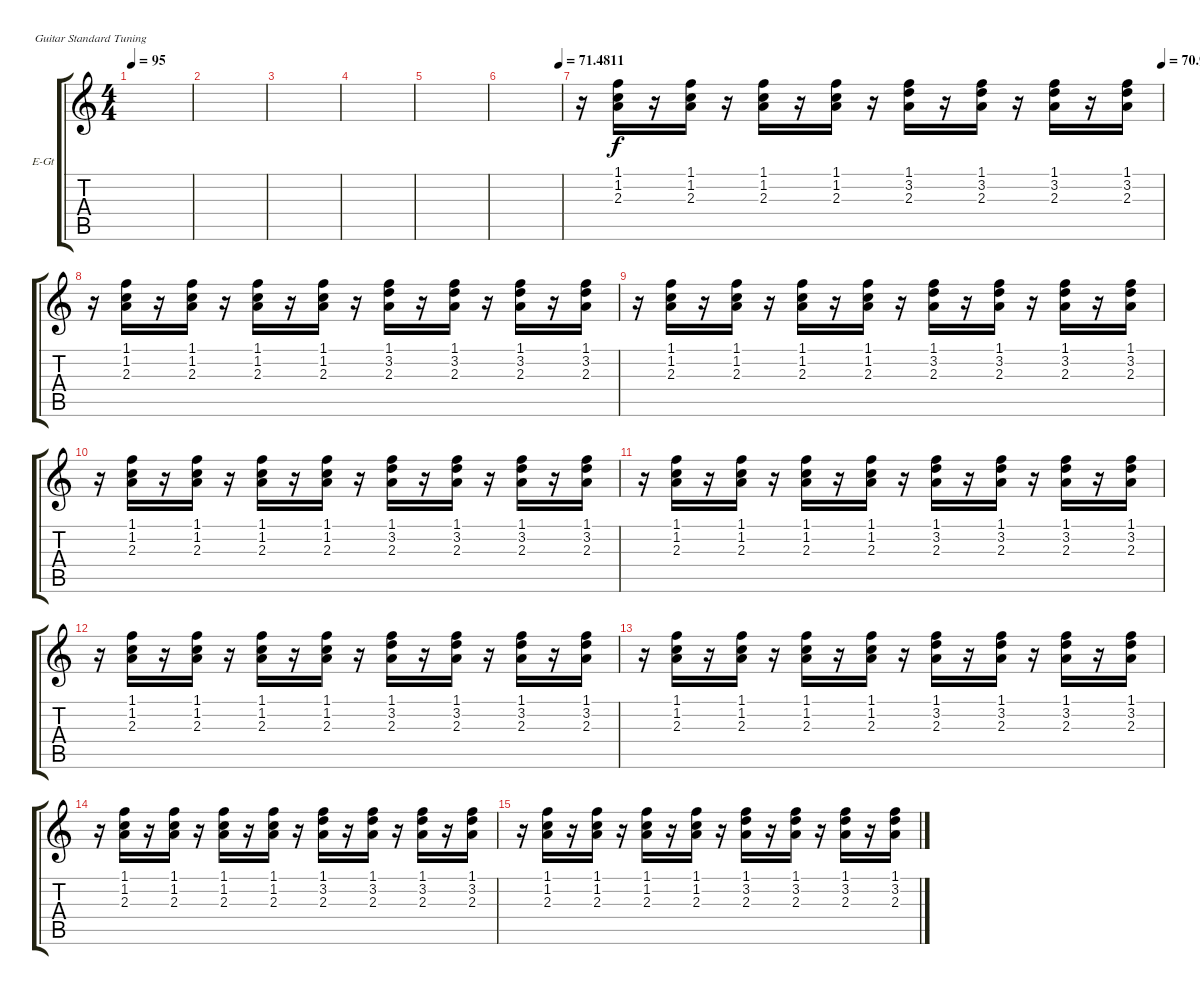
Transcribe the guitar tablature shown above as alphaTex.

\bracketExtendMode groupsimilarinstruments
\firstSystemTrackNameOrientation horizontal
\otherSystemsTrackNameOrientation horizontal
\track ("Electric Guitar" "E-Gt") {instrument overdrivenguitar}
\staff {score tabs}
\tuning (E4 B3 G3 D3 A2 E2)
\ts (4 4)
\tempo 95
\clef g2
\ks c
|
|
|
|
|
\tempo (71.4811 0.96875)
\scale
0.333333 |
\tempo (70.9647 1)
r.16 (1.1 1.2 2.3).16 r.16 (1.1 1.2 2.3).16 r.16 (1.1 1.2 2.3).16 r.16 (1.1 1.2 2.3).16 r.16 (1.1 3.2 2.3).16 r.16 (1.1 3.2 2.3).16 r.16 (1.1 3.2 2.3).16 r.16 (1.1 3.2 2.3).16 |
r.16 (1.1 1.2 2.3).16 r.16 (1.1 1.2 2.3).16 r.16 (1.1 1.2 2.3).16 r.16 (1.1 1.2 2.3).16 r.16 (1.1 3.2 2.3).16 r.16 (1.1 3.2 2.3).16 r.16 (1.1 3.2 2.3).16 r.16 (1.1 3.2 2.3).16 |
r.16 (1.1 1.2 2.3).16 r.16 (1.1 1.2 2.3).16 r.16 (1.1 1.2 2.3).16 r.16 (1.1 1.2 2.3).16 r.16 (1.1 3.2 2.3).16 r.16 (1.1 3.2 2.3).16 r.16 (1.1 3.2 2.3).16 r.16 (1.1 3.2 2.3).16 |
r.16 (1.1 1.2 2.3).16 r.16 (1.1 1.2 2.3).16 r.16 (1.1 1.2 2.3).16 r.16 (1.1 1.2 2.3).16 r.16 (1.1 3.2 2.3).16 r.16 (1.1 3.2 2.3).16 r.16 (1.1 3.2 2.3).16 r.16 (1.1 3.2 2.3).16 |
r.16 (1.1 1.2 2.3).16 r.16 (1.1 1.2 2.3).16 r.16 (1.1 1.2 2.3).16 r.16 (1.1 1.2 2.3).16 r.16 (1.1 3.2 2.3).16 r.16 (1.1 3.2 2.3).16 r.16 (1.1 3.2 2.3).16 r.16 (1.1 3.2 2.3).16 |
r.16 (1.1 1.2 2.3).16 r.16 (1.1 1.2 2.3).16 r.16 (1.1 1.2 2.3).16 r.16 (1.1 1.2 2.3).16 r.16 (1.1 3.2 2.3).16 r.16 (1.1 3.2 2.3).16 r.16 (1.1 3.2 2.3).16 r.16 (1.1 3.2 2.3).16 |
r.16 (1.1 1.2 2.3).16 r.16 (1.1 1.2 2.3).16 r.16 (1.1 1.2 2.3).16 r.16 (1.1 1.2 2.3).16 r.16 (1.1 3.2 2.3).16 r.16 (1.1 3.2 2.3).16 r.16 (1.1 3.2 2.3).16 r.16 (1.1 3.2 2.3).16 |
r.16 (1.1 1.2 2.3).16 r.16 (1.1 1.2 2.3).16 r.16 (1.1 1.2 2.3).16 r.16 (1.1 1.2 2.3).16 r.16 (1.1 3.2 2.3).16 r.16 (1.1 3.2 2.3).16 r.16 (1.1 3.2 2.3).16 r.16 (1.1 3.2 2.3).16 |
r.16 (1.1 1.2 2.3).16 r.16 (1.1 1.2 2.3).16 r.16 (1.1 1.2 2.3).16 r.16 (1.1 1.2 2.3).16 r.16 (1.1 3.2 2.3).16 r.16 (1.1 3.2 2.3).16 r.16 (1.1 3.2 2.3).16 r.16 (1.1 3.2 2.3).16
